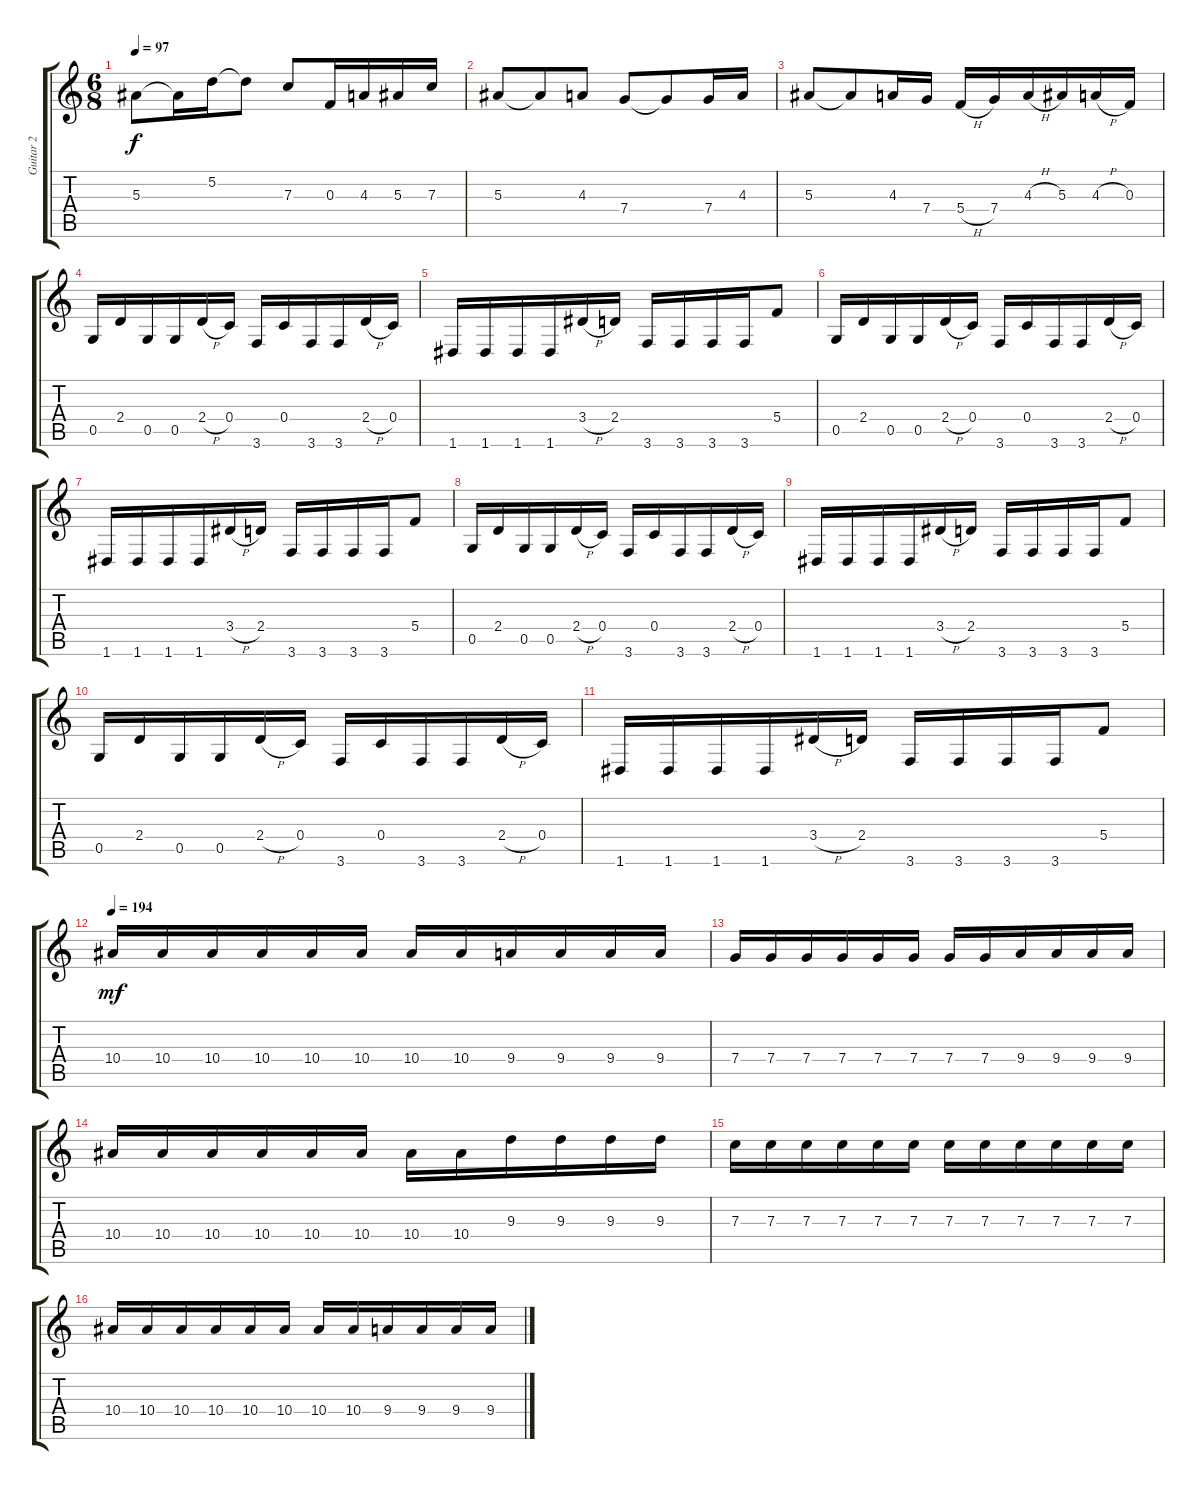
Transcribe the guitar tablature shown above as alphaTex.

\track ("Guitar 2" "Guitar 2") {instrument distortionguitar}
\staff {score tabs}
\tuning (D4 A3 F3 C3 G2 D2) {hide}
\ts (6 8)
\tempo 97
\clef g2
\ks c
5.3.8{dy f} 5.3{t}.16 5.2.16 5.2{t}.8 7.3.8 0.3.16 4.3.16 5.3.16 7.3.16 |
5.3.8 5.3{t}.8 4.3.8 7.4.8 7.4{t}.8 7.4.16 4.3.16 |
5.3.8 5.3{t}.8 4.3.16 7.4.16 5.4{h}.16 7.4.16 4.3{h}.16 5.3.16 4.3{h}.16 0.3.16 |
0.5.16 2.4.16 0.5.16 0.5.16 2.4{h}.16 0.4.16 3.6.16 0.4.16 3.6.16 3.6.16 2.4{h}.16 0.4.16 |
1.6.16 1.6.16 1.6.16 1.6.16 3.4{h}.16 2.4.16 3.6.16 3.6.16 3.6.16 3.6.16 5.4.8 |
0.5.16 2.4.16 0.5.16 0.5.16 2.4{h}.16 0.4.16 3.6.16 0.4.16 3.6.16 3.6.16 2.4{h}.16 0.4.16 |
1.6.16 1.6.16 1.6.16 1.6.16 3.4{h}.16 2.4.16 3.6.16 3.6.16 3.6.16 3.6.16 5.4.8 |
0.5.16 2.4.16 0.5.16 0.5.16 2.4{h}.16 0.4.16 3.6.16 0.4.16 3.6.16 3.6.16 2.4{h}.16 0.4.16 |
1.6.16 1.6.16 1.6.16 1.6.16 3.4{h}.16 2.4.16 3.6.16 3.6.16 3.6.16 3.6.16 5.4.8 |
0.5.16 2.4.16 0.5.16 0.5.16 2.4{h}.16 0.4.16 3.6.16 0.4.16 3.6.16 3.6.16 2.4{h}.16 0.4.16 |
1.6.16 1.6.16 1.6.16 1.6.16 3.4{h}.16 2.4.16 3.6.16 3.6.16 3.6.16 3.6.16 5.4.8 |
\tempo 194
10.4.16{dy mf} 10.4.16 10.4.16 10.4.16 10.4.16 10.4.16 10.4.16 10.4.16 9.4.16 9.4.16 9.4.16 9.4.16 |
7.4.16 7.4.16 7.4.16 7.4.16 7.4.16 7.4.16 7.4.16 7.4.16 9.4.16 9.4.16 9.4.16 9.4.16 |
10.4.16 10.4.16 10.4.16 10.4.16 10.4.16 10.4.16 10.4.16 10.4.16 9.3.16 9.3.16 9.3.16 9.3.16 |
7.3.16 7.3.16 7.3.16 7.3.16 7.3.16 7.3.16 7.3.16 7.3.16 7.3.16 7.3.16 7.3.16 7.3.16 |
10.4.16 10.4.16 10.4.16 10.4.16 10.4.16 10.4.16 10.4.16 10.4.16 9.4.16 9.4.16 9.4.16 9.4.16
